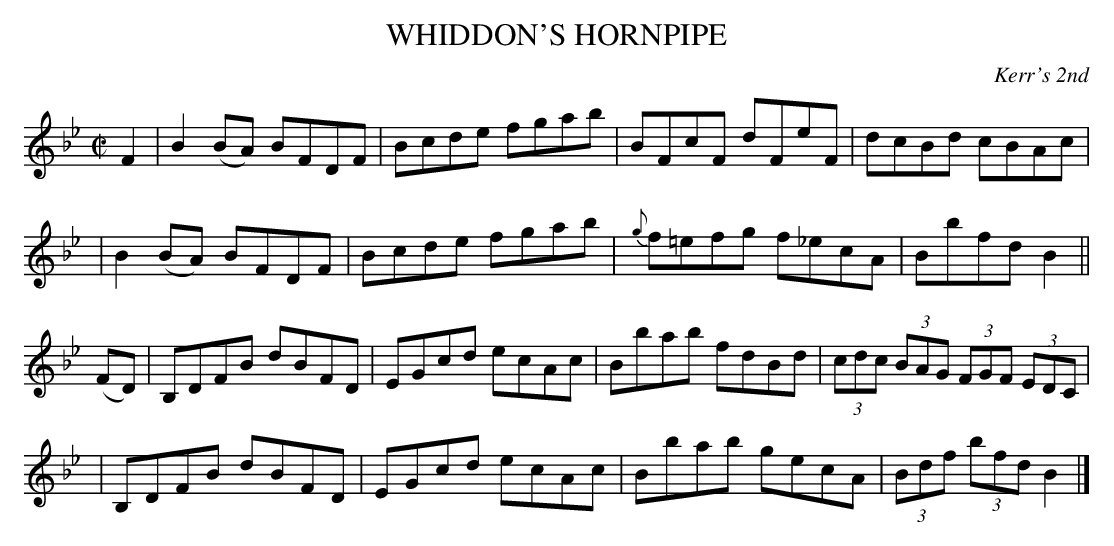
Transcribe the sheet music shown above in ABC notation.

X:1
T: WHIDDON'S HORNPIPE
O: Kerr's 2nd
M: C|
L: 1/8
K: Bb
F2 \
| B2(BA) BFDF | Bcde fgab | BFcF dFeF | dcBd cBAc |
| B2(BA) BFDF | Bcde fgab | {g}f=efg f_ecA | Bbfd B2 ||
(FD) \
| B,DFB dBFD | EGcd ecAc | Bbab fdBd | (3cdc (3BAG (3FGF (3EDC |
| B,DFB dBFD | EGcd ecAc | Bbab gecA | (3Bdf (3bfd B2 |]
